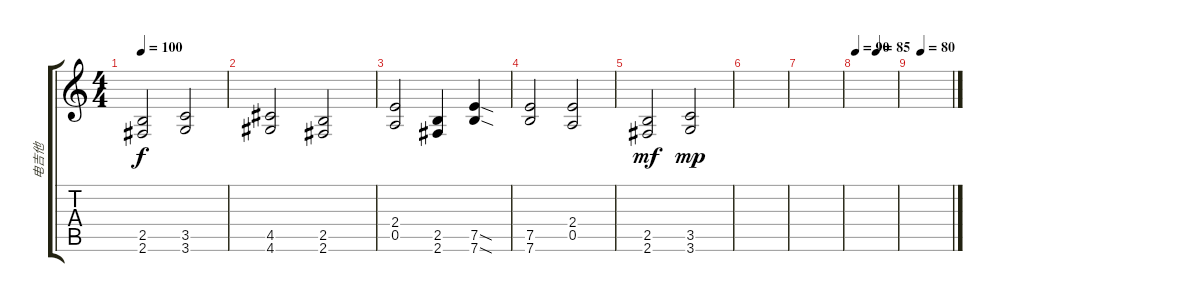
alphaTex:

\track ("电吉他" "电吉他") {instrument distortionguitar}
\staff {score tabs}
\tuning (E4 B3 G3 D3 A2 E2) {hide}
\ts (4 4)
\tempo 100
\clef g2
\ks c
(2.5 2.6).2{dy f} (3.5 3.6).2 |
(4.5 4.6).2 (2.5 2.6).2 |
(2.4 0.5).2 (2.5 2.6).4 (7.5{sod} 7.6{sod}).4 |
(7.5 7.6).2 (2.4 0.5).2 |
(2.5 2.6).2{dy mf} (3.5 3.6).2{dy mp} |
|
|
\tempo 90
\tempo (85 0.5)
|
\tempo (80 0.25)
